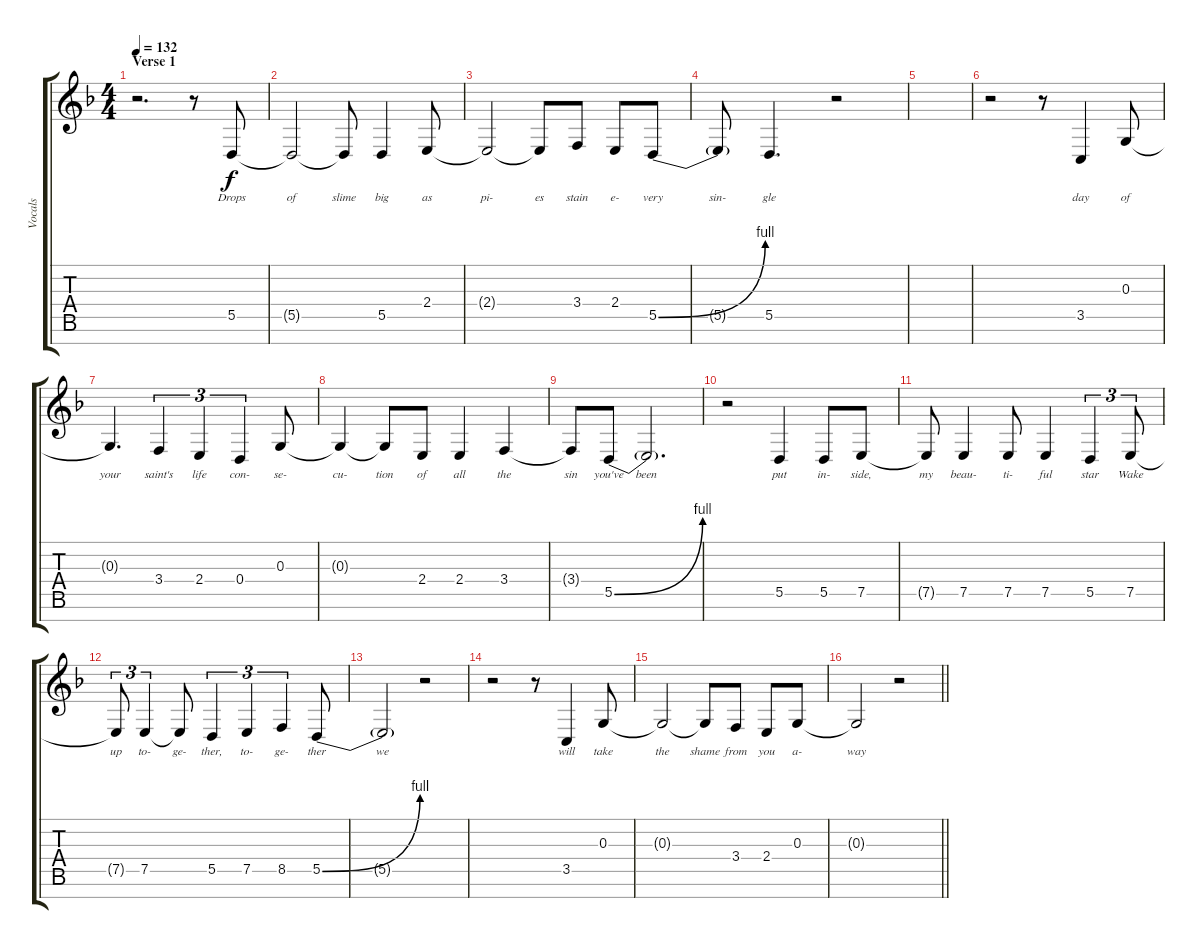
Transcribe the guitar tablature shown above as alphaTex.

\track ("Vocals" "Vocals") {instrument lead6voice}
\staff {score tabs}
\tuning (E4 B3 G3 D3 A2 E2 B1) {hide}
\ts (4 4)
\section ("" "Verse 1")
\tempo 132
\clef g2
\ks dminor
r.2{d dy f} r.8 5.5.8{lyrics (0 "Drops") lyrics (1 "") lyrics (2 "") lyrics (3 "") lyrics (4 "")} |
5.5{t}.2{lyrics (0 "of") lyrics (1 "") lyrics (2 "") lyrics (3 "") lyrics (4 "")} 5.5{t}.8{lyrics (0 "slime") lyrics (1 "") lyrics (2 "") lyrics (3 "") lyrics (4 "")} 5.5.4{lyrics (0 "big") lyrics (1 "") lyrics (2 "") lyrics (3 "") lyrics (4 "")} 2.4.8{lyrics (0 "as") lyrics (1 "") lyrics (2 "") lyrics (3 "") lyrics (4 "")} |
2.4{t}.2{lyrics (0 "pi-") lyrics (1 "") lyrics (2 "") lyrics (3 "") lyrics (4 "")} 2.4{t}.8{lyrics (0 "es") lyrics (1 "") lyrics (2 "") lyrics (3 "") lyrics (4 "")} 3.4.8{lyrics (0 "stain") lyrics (1 "") lyrics (2 "") lyrics (3 "") lyrics (4 "")} 2.4.8{lyrics (0 "e-") lyrics (1 "") lyrics (2 "") lyrics (3 "") lyrics (4 "")} 5.5{be (bend 0 0 60 4)}.8{lyrics (0 "very") lyrics (1 "") lyrics (2 "") lyrics (3 "") lyrics (4 "")} |
5.5{t}.8{lyrics (0 "sin-") lyrics (1 "") lyrics (2 "") lyrics (3 "") lyrics (4 "")} 5.5.4{d lyrics (0 "gle") lyrics (1 "") lyrics (2 "") lyrics (3 "") lyrics (4 "")} r.2 |
|
r.2 r.8 3.5.4{lyrics (0 "day") lyrics (1 "") lyrics (2 "") lyrics (3 "") lyrics (4 "")} 0.3.8{lyrics (0 "of") lyrics (1 "") lyrics (2 "") lyrics (3 "") lyrics (4 "")} |
0.3{t}.4{d lyrics (0 "your") lyrics (1 "") lyrics (2 "") lyrics (3 "") lyrics (4 "")} 3.4.4{tu (3 2) lyrics (0 "saint's") lyrics (1 "") lyrics (2 "") lyrics (3 "") lyrics (4 "")} 2.4.4{tu (3 2) lyrics (0 "life") lyrics (1 "") lyrics (2 "") lyrics (3 "") lyrics (4 "")} 0.4.4{tu (3 2) lyrics (0 "con-") lyrics (1 "") lyrics (2 "") lyrics (3 "") lyrics (4 "")} 0.3.8{lyrics (0 "se-") lyrics (1 "") lyrics (2 "") lyrics (3 "") lyrics (4 "")} |
0.3{t}.4{lyrics (0 "cu-") lyrics (1 "") lyrics (2 "") lyrics (3 "") lyrics (4 "")} 0.3{t}.8{lyrics (0 "tion") lyrics (1 "") lyrics (2 "") lyrics (3 "") lyrics (4 "")} 2.4.8{lyrics (0 "of") lyrics (1 "") lyrics (2 "") lyrics (3 "") lyrics (4 "")} 2.4.4{lyrics (0 "all") lyrics (1 "") lyrics (2 "") lyrics (3 "") lyrics (4 "")} 3.4.4{lyrics (0 "the") lyrics (1 "") lyrics (2 "") lyrics (3 "") lyrics (4 "")} |
3.4{t}.8{lyrics (0 "sin") lyrics (1 "") lyrics (2 "") lyrics (3 "") lyrics (4 "")} 5.5{be (bend 0 0 60 4)}.8{lyrics (0 "you've") lyrics (1 "") lyrics (2 "") lyrics (3 "") lyrics (4 "")} 5.5{t}.2{d lyrics (0 "been") lyrics (1 "") lyrics (2 "") lyrics (3 "") lyrics (4 "")} |
r.2 5.5.4{lyrics (0 "put") lyrics (1 "") lyrics (2 "") lyrics (3 "") lyrics (4 "")} 5.5.8{lyrics (0 "in-") lyrics (1 "") lyrics (2 "") lyrics (3 "") lyrics (4 "")} 7.5.8{lyrics (0 "side,") lyrics (1 "") lyrics (2 "") lyrics (3 "") lyrics (4 "")} |
7.5{t}.8{lyrics (0 "my") lyrics (1 "") lyrics (2 "") lyrics (3 "") lyrics (4 "")} 7.5.4{lyrics (0 "beau-") lyrics (1 "") lyrics (2 "") lyrics (3 "") lyrics (4 "")} 7.5.8{lyrics (0 "ti-") lyrics (1 "") lyrics (2 "") lyrics (3 "") lyrics (4 "")} 7.5.4{lyrics (0 "ful") lyrics (1 "") lyrics (2 "") lyrics (3 "") lyrics (4 "")} 5.5.4{tu (3 2) lyrics (0 "star") lyrics (1 "") lyrics (2 "") lyrics (3 "") lyrics (4 "")} 7.5.8{tu (3 2) lyrics (0 "Wake") lyrics (1 "") lyrics (2 "") lyrics (3 "") lyrics (4 "")} |
7.5{t}.8{tu (3 2) lyrics (0 "up") lyrics (1 "") lyrics (2 "") lyrics (3 "") lyrics (4 "")} 7.5.4{tu (3 2) lyrics (0 "to-") lyrics (1 "") lyrics (2 "") lyrics (3 "") lyrics (4 "")} 7.5{t}.8{lyrics (0 "ge-") lyrics (1 "") lyrics (2 "") lyrics (3 "") lyrics (4 "")} 5.5.4{tu (3 2) lyrics (0 "ther,") lyrics (1 "") lyrics (2 "") lyrics (3 "") lyrics (4 "")} 7.5.4{tu (3 2) lyrics (0 "to-") lyrics (1 "") lyrics (2 "") lyrics (3 "") lyrics (4 "")} 8.5.4{tu (3 2) lyrics (0 "ge-") lyrics (1 "") lyrics (2 "") lyrics (3 "") lyrics (4 "")} 5.5{be (bend 0 0 60 4)}.8{lyrics (0 "ther") lyrics (1 "") lyrics (2 "") lyrics (3 "") lyrics (4 "")} |
5.5{t}.2{lyrics (0 "we") lyrics (1 "") lyrics (2 "") lyrics (3 "") lyrics (4 "")} r.2 |
r.2 r.8 3.5.4{lyrics (0 "will") lyrics (1 "") lyrics (2 "") lyrics (3 "") lyrics (4 "")} 0.3.8{lyrics (0 "take") lyrics (1 "") lyrics (2 "") lyrics (3 "") lyrics (4 "")} |
0.3{t}.2{lyrics (0 "the") lyrics (1 "") lyrics (2 "") lyrics (3 "") lyrics (4 "")} 0.3{t}.8{lyrics (0 "shame") lyrics (1 "") lyrics (2 "") lyrics (3 "") lyrics (4 "")} 3.4.8{lyrics (0 "from") lyrics (1 "") lyrics (2 "") lyrics (3 "") lyrics (4 "")} 2.4.8{lyrics (0 "you") lyrics (1 "") lyrics (2 "") lyrics (3 "") lyrics (4 "")} 0.3.8{lyrics (0 "a-") lyrics (1 "") lyrics (2 "") lyrics (3 "") lyrics (4 "")} |
\barLineRight lightlight
0.3{t}.2{lyrics (0 "way") lyrics (1 "") lyrics (2 "") lyrics (3 "") lyrics (4 "")} r.2
